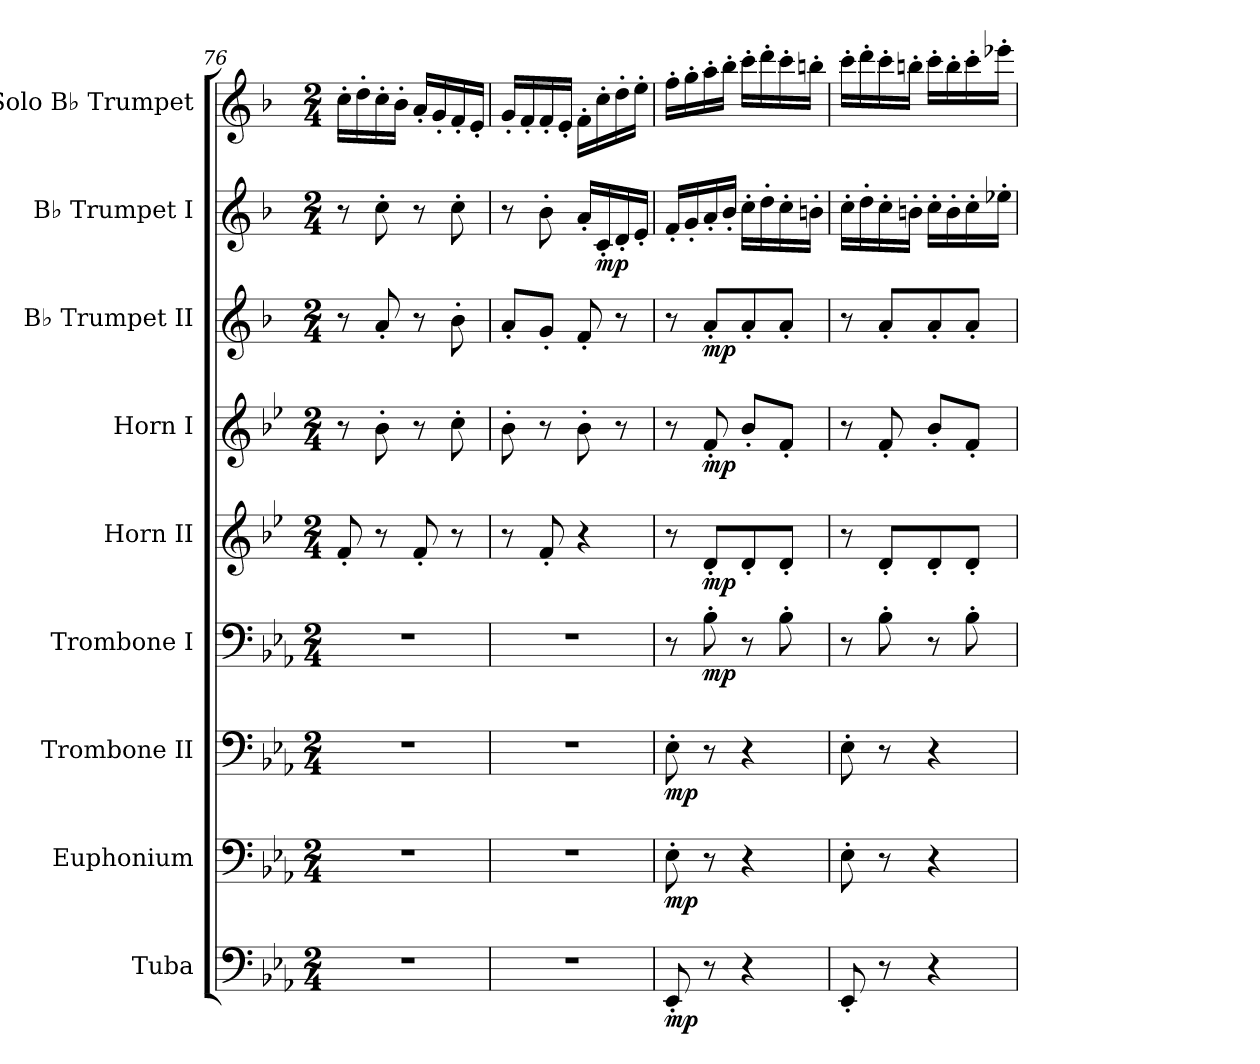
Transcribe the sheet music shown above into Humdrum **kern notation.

**kern	**dynam	**kern	**dynam	**kern	**dynam	**kern	**dynam	**kern	**dynam	**kern	**dynam	**kern	**dynam	**kern	**dynam	**kern
*part9	*part9	*part8	*part8	*part7	*part7	*part6	*part6	*part5	*part5	*part4	*part4	*part3	*part3	*part2	*part2	*part1
*staff9	*staff9	*staff8	*staff8	*staff7	*staff7	*staff6	*staff6	*staff5	*staff5	*staff4	*staff4	*staff3	*staff3	*staff2	*staff2	*staff1
*I"Tuba	*	*I"Euphonium	*	*I"Trombone II	*	*I"Trombone I	*	*I"Horn II	*	*I"Horn I	*	*I"B♭ Trumpet II	*	*I"B♭ Trumpet I	*	*I"Solo B♭ Trumpet
*I'Tba.	*	*I'Euph.	*	*I'Tbn. II	*	*I'Tbn. I	*	*I'Hn. II	*	*I'Hn. I	*	*I'Tpt. II	*	*I'Tpt. I	*	*I'Solo
*clefF4	*	*clefF4	*	*clefF4	*	*clefF4	*	*clefG2	*	*clefG2	*	*clefG2	*	*clefG2	*	*clefG2
*	*	*	*	*	*	*	*	*ITrd4c7	*	*ITrd4c7	*	*ITrd1c2	*	*ITrd1c2	*	*ITrd1c2
*k[b-e-a-]	*	*k[b-e-a-]	*	*k[b-e-a-]	*	*k[b-e-a-]	*	*k[b-e-a-]	*	*k[b-e-a-]	*	*k[b-e-a-]	*	*k[b-e-a-]	*	*k[b-e-a-]
*M2/4	*	*M2/4	*	*M2/4	*	*M2/4	*	*M2/4	*	*M2/4	*	*M2/4	*	*M2/4	*	*M2/4
=76	=76	=76	=76	=76	=76	=76	=76	=76	=76	=76	=76	=76	=76	=76	=76	=76
2r	.	2r	.	2r	.	2r	.	8B-'/	.	8r	.	8r	.	8r	.	16b-'\LL
.	.	.	.	.	.	.	.	.	.	.	.	.	.	.	.	16cc'\
.	.	.	.	.	.	.	.	8r	.	8e-'\	.	8g'/	.	8b-'\	.	16b-'\
.	.	.	.	.	.	.	.	.	.	.	.	.	.	.	.	16a-'\JJ
.	.	.	.	.	.	.	.	8B-'/	.	8r	.	8r	.	8r	.	16g'/LL
.	.	.	.	.	.	.	.	.	.	.	.	.	.	.	.	16f'/
.	.	.	.	.	.	.	.	8r	.	8f'\	.	8a-'\	.	8b-'\	.	16e-'/
.	.	.	.	.	.	.	.	.	.	.	.	.	.	.	.	16d'/JJ
=77	=77	=77	=77	=77	=77	=77	=77	=77	=77	=77	=77	=77	=77	=77	=77	=77
2r	.	2r	.	2r	.	2r	.	8r	.	8e-'\	.	8g'/L	.	8r	.	16f'/LL
.	.	.	.	.	.	.	.	.	.	.	.	.	.	.	.	16e-'/
.	.	.	.	.	.	.	.	8B-'/	.	8r	.	8f'/J	.	8a-'\	.	16e-'/
.	.	.	.	.	.	.	.	.	.	.	.	.	.	.	.	16d'/JJ
.	.	.	.	.	.	.	.	4r	.	8e-'\	.	8e-'/	.	16g'/LL	.	16e-'\LL
!	!	!	!	!	!	!	!	!	!	!	!	!	!	!	!LO:DY:b	!
.	.	.	.	.	.	.	.	.	.	.	.	.	.	16B-'/	mp	16b-'\
.	.	.	.	.	.	.	.	.	.	8r	.	8r	.	16c'/	.	16cc'\
.	.	.	.	.	.	.	.	.	.	.	.	.	.	16d'/JJ	.	16dd'\JJ
=78	=78	=78	=78	=78	=78	=78	=78	=78	=78	=78	=78	=78	=78	=78	=78	=78
!	!LO:DY:b	!	!LO:DY:b	!	!LO:DY:b	!	!	!	!	!	!	!	!	!	!	!
8EE-'/	mp	8E-'\	mp	8E-'\	mp	8r	.	8r	.	8r	.	8r	.	16e-'/LL	.	16ee-'\LL
.	.	.	.	.	.	.	.	.	.	.	.	.	.	16f'/	.	16ff'\
!	!	!	!	!	!	!	!LO:DY:b	!	!LO:DY:b	!	!LO:DY:b	!	!LO:DY:b	!	!	!
8r	.	8r	.	8r	.	8B-'\	mp	8G'/L	mp	8B-'/	mp	8g'/L	mp	16g'/	.	16gg'\
.	.	.	.	.	.	.	.	.	.	.	.	.	.	16a-'/JJ	.	16aa-'\JJ
4r	.	4r	.	4r	.	8r	.	8G'/	.	8e-'/L	.	8g'/	.	16b-'\LL	.	16bb-'\LL
.	.	.	.	.	.	.	.	.	.	.	.	.	.	16cc'\	.	16ccc'\
.	.	.	.	.	.	8B-'\	.	8G'/J	.	8B-'/J	.	8g'/J	.	16b-'\	.	16bb-'\
.	.	.	.	.	.	.	.	.	.	.	.	.	.	16an'\JJ	.	16aan'\JJ
!!LO:PB:g=z
=79	=79	=79	=79	=79	=79	=79	=79	=79	=79	=79	=79	=79	=79	=79	=79	=79
8EE-'/	.	8E-'\	.	8E-'\	.	8r	.	8r	.	8r	.	8r	.	16b-'\LL	.	16bb-'\LL
.	.	.	.	.	.	.	.	.	.	.	.	.	.	16cc'\	.	16ccc'\
8r	.	8r	.	8r	.	8B-'\	.	8G'/L	.	8B-'/	.	8g'/L	.	16b-'\	.	16bb-'\
.	.	.	.	.	.	.	.	.	.	.	.	.	.	16an'\JJ	.	16aan'\JJ
4r	.	4r	.	4r	.	8r	.	8G'/	.	8e-'/L	.	8g'/	.	16b-'\LL	.	16bb-'\LL
.	.	.	.	.	.	.	.	.	.	.	.	.	.	16a'\	.	16aa'\
.	.	.	.	.	.	8B-'\	.	8G'/J	.	8B-'/J	.	8g'/J	.	16b-'\	.	16bb-'\
.	.	.	.	.	.	.	.	.	.	.	.	.	.	16dd-X'\JJ	.	16ddd-X'\JJ
=	=	=	=	=	=	=	=	=	=	=	=	=	=	=	=	=
*-	*-	*-	*-	*-	*-	*-	*-	*-	*-	*-	*-	*-	*-	*-	*-	*-
